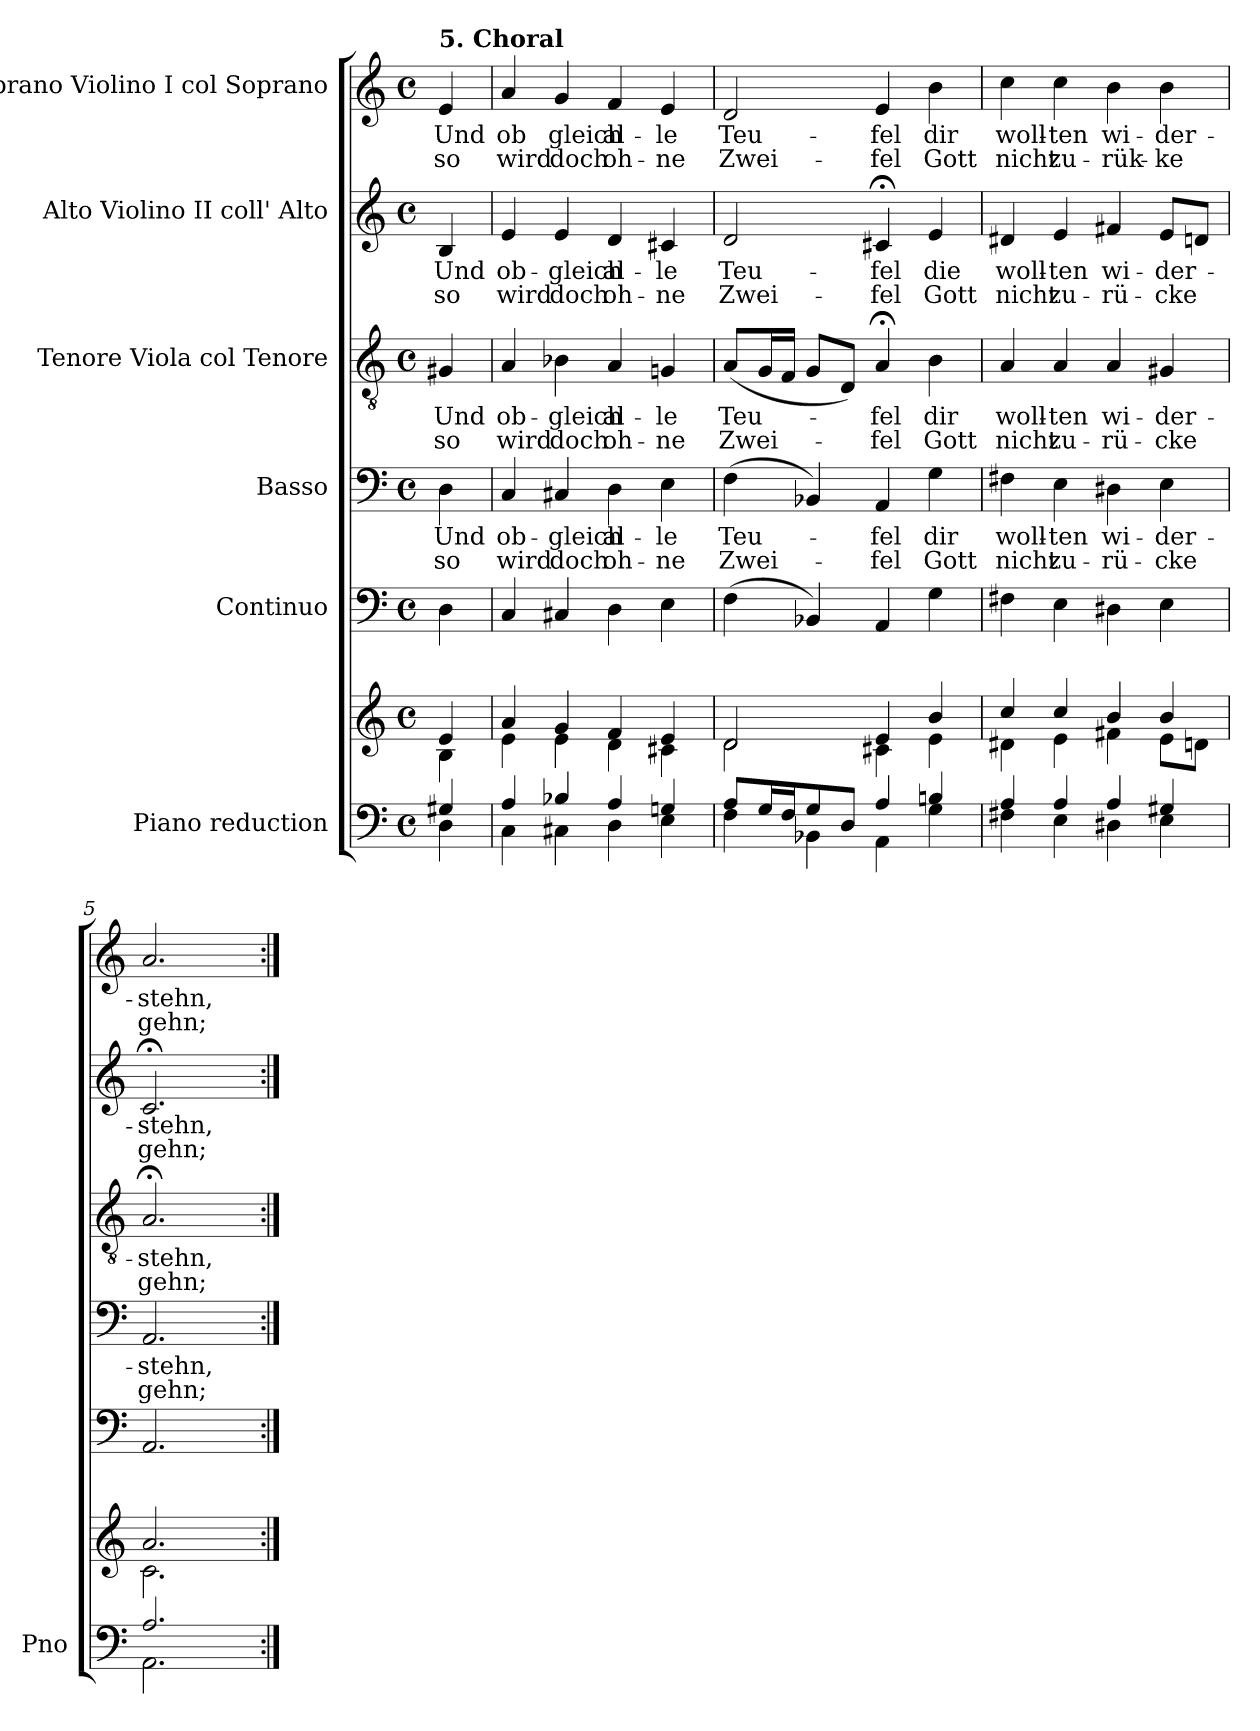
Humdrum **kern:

**kern	**kern	**kern	**kern	**text	**text	**kern	**text	**text	**kern	**text	**text	**kern	**text	**text
*part6	*part6	*part5	*part4	*part4	*part4	*part3	*part3	*part3	*part2	*part2	*part2	*part1	*part1	*part1
*staff7	*staff6	*staff5	*staff4	*staff4	*staff4	*staff3	*staff3	*staff3	*staff2	*staff2	*staff2	*staff1	*staff1	*staff1
*I"Piano reduction	*	*I"Continuo	*I"Basso	*	*	*I"Tenore Viola col Tenore	*	*	*I"Alto Violino II coll' Alto	*	*	*I"Soprano Violino I col Soprano	*	*
*I'Pno	*	*	*	*	*	*	*	*	*	*	*	*	*	*
*stria5	*stria5	*	*	*	*	*	*	*	*	*	*	*	*	*
*clefF4	*clefG2	*clefF4	*clefF4	*	*	*clefGv2	*	*	*clefG2	*	*	*clefG2	*	*
*k[]	*k[]	*k[]	*k[]	*	*	*k[]	*	*	*k[]	*	*	*k[]	*	*
*M4/4	*M4/4	*M4/4	*M4/4	*	*	*M4/4	*	*	*M4/4	*	*	*M4/4	*	*
*met(c)	*met(c)	*met(c)	*met(c)	*	*	*met(c)	*	*	*met(c)	*	*	*met(c)	*	*
=1	=1	=1	=1	=1	=1	=1	=1	=1	=1	=1	=1	=1	=1	=1
*^	*^	*	*	*	*	*	*	*	*	*	*	*	*	*
!	!	!	!	!	!	!	!	!	!	!	!	!	!	!LO:TX:a:B:t=5. Choral	!	!
!	!	!	!	!	!	!LO:LY:b	!LO:LY:b	!	!LO:LY:b	!LO:LY:b	!	!LO:LY:b	!LO:LY:b	!	!LO:LY:b	!LO:LY:b
4G#X/	4D\	4e/	4B\	4D\	4D\	Und	so	4G#X/	Und	so	4B/	Und	so	4e/	Und	so
=2	=2	=2	=2	=2	=2	=2	=2	=2	=2	=2	=2	=2	=2	=2	=2	=2
!	!	!	!	!	!	!LO:LY:b	!LO:LY:b	!	!LO:LY:b	!LO:LY:b	!	!LO:LY:b	!LO:LY:b	!	!LO:LY:b	!LO:LY:b
4A/	4C\	4a/	4e\	4C/	4C/	ob-	wird	4A/	ob-	wird	4e/	ob-	wird	4a/	ob	wird
!	!	!	!	!	!	!LO:LY:b	!LO:LY:b	!	!LO:LY:b	!LO:LY:b	!	!LO:LY:b	!LO:LY:b	!	!LO:LY:b	!LO:LY:b
4B-X/	4C#X\	4g/	4e\	4C#X/	4C#X/	-gleich	doch	4B-X\	-gleich	doch	4e/	-gleich	doch	4g/	gleich	doch
!	!	!	!	!	!	!LO:LY:b	!LO:LY:b	!	!LO:LY:b	!LO:LY:b	!	!LO:LY:b	!LO:LY:b	!	!LO:LY:b	!LO:LY:b
4A/	4D\	4f/	4d\	4D\	4D\	al-	oh-	4A/	al-	oh-	4d/	al-	oh-	4f/	al-	oh-
!	!	!	!	!	!	!LO:LY:b	!LO:LY:b	!	!LO:LY:b	!LO:LY:b	!	!LO:LY:b	!LO:LY:b	!	!LO:LY:b	!LO:LY:b
4Gn/	4E\	4e/	4c#X\	4E\	4E\	-le	-ne	4Gn/	-le	-ne	4c#X/	-le	-ne	4e/	le	ne
=3	=3	=3	=3	=3	=3	=3	=3	=3	=3	=3	=3	=3	=3	=3	=3	=3
!	!	!	!	!	!	!LO:LY:b	!LO:LY:b	!	!LO:LY:b	!LO:LY:b	!	!LO:LY:b	!LO:LY:b	!	!LO:LY:b	!LO:LY:b
8A/L	4F\	2d/	2d\	(4F\	(4F\	Teu-	Zwei-	(8A/L	Teu-	Zwei-	2d/	Teu-	Zwei-	2d/	Teu-	Zwei-
16G/L	.	.	.	.	.	.	.	16G/L	.	.	.	.	.	.	.	.
16F/J	.	.	.	.	.	.	.	16F/JJ	.	.	.	.	.	.	.	.
8G/	4BB-X\	.	.	4BB-X/)	4BB-X/)	.	.	8G/L	.	.	.	.	.	.	.	.
8D/J	.	.	.	.	.	.	.	8D/J)	.	.	.	.	.	.	.	.
!	!	!	!	!	!	!LO:LY:b	!LO:LY:b	!	!LO:LY:b	!LO:LY:b	!	!LO:LY:b	!LO:LY:b	!	!LO:LY:b	!LO:LY:b
4A/	4AA<\	4e>/	4c#X\	4AA>/	4AA>/	-fel	-fel	4A;</	-fel	-fel	4c#X;</	-fel	-fel	4e>/	fel	fel
!	!	!	!	!	!	!LO:LY:b	!LO:LY:b	!	!LO:LY:b	!LO:LY:b	!	!LO:LY:b	!LO:LY:b	!	!LO:LY:b	!LO:LY:b
4Bn/	4G\	4b/	4e\	4G\	4G\	dir	Gott	4B\	dir	Gott	4e/	die	Gott	4b\	dir	Gott
=4	=4	=4	=4	=4	=4	=4	=4	=4	=4	=4	=4	=4	=4	=4	=4	=4
!	!	!	!	!	!	!LO:LY:b	!LO:LY:b	!	!LO:LY:b	!LO:LY:b	!	!LO:LY:b	!LO:LY:b	!	!LO:LY:b	!LO:LY:b
4A/	4F#X\	4cc/	4d#X\	4F#X\	4F#X\	woll-	nicht	4A/	woll-	nicht	4d#X/	woll-	nicht	4cc\	woll-	nicht
!	!	!	!	!	!	!LO:LY:b	!LO:LY:b	!	!LO:LY:b	!LO:LY:b	!	!LO:LY:b	!LO:LY:b	!	!LO:LY:b	!LO:LY:b
4A/	4E\	4cc/	4e\	4E\	4E\	-ten	zu-	4A/	-ten	zu-	4e/	-ten	zu-	4cc\	ten	zu-
!	!	!	!	!	!	!LO:LY:b	!LO:LY:b	!	!LO:LY:b	!LO:LY:b	!	!LO:LY:b	!LO:LY:b	!	!LO:LY:b	!LO:LY:b
4A/	4D#X\	4b/	4f#X\	4D#X\	4D#X\	wi-	-rü-	4A/	wi-	-rü-	4f#X/	wi-	-rü-	4b\	wi-	rük-
!	!	!	!	!	!	!LO:LY:b	!LO:LY:b	!	!LO:LY:b	!LO:LY:b	!	!LO:LY:b	!LO:LY:b	!	!LO:LY:b	!LO:LY:b
4G#X/	4E\	4b/	8e\L	4E\	4E\	-der-	-cke	4G#X/	-der-	-cke	8e/L	-der-	-cke	4b\	der-	ke
.	.	.	8dn\J	.	.	.	.	.	.	.	8dn/J	.	.	.	.	.
=5	=5	=5	=5	=5	=5	=5	=5	=5	=5	=5	=5	=5	=5	=5	=5	=5
!	!	!	!	!	!	!LO:LY:b	!LO:LY:b	!	!LO:LY:b	!LO:LY:b	!	!LO:LY:b	!LO:LY:b	!	!LO:LY:b	!LO:LY:b
2.A/	2.AA<\	2.a>/	2.c\	2.AA>/	2.AA>/	-stehn,	gehn;	2.A;</	-stehn,	gehn;	2.c;</	-stehn,	gehn;	2.a>/	stehn,	gehn;
*v	*v	*	*	*	*	*	*	*	*	*	*	*	*	*	*	*
*	*v	*v	*	*	*	*	*	*	*	*	*	*	*	*	*
=:|!	=:|!	=:|!	=:|!	=:|!	=:|!	=:|!	=:|!	=:|!	=:|!	=:|!	=:|!	=:|!	=:|!	=:|!
*-	*-	*-	*-	*-	*-	*-	*-	*-	*-	*-	*-	*-	*-	*-
